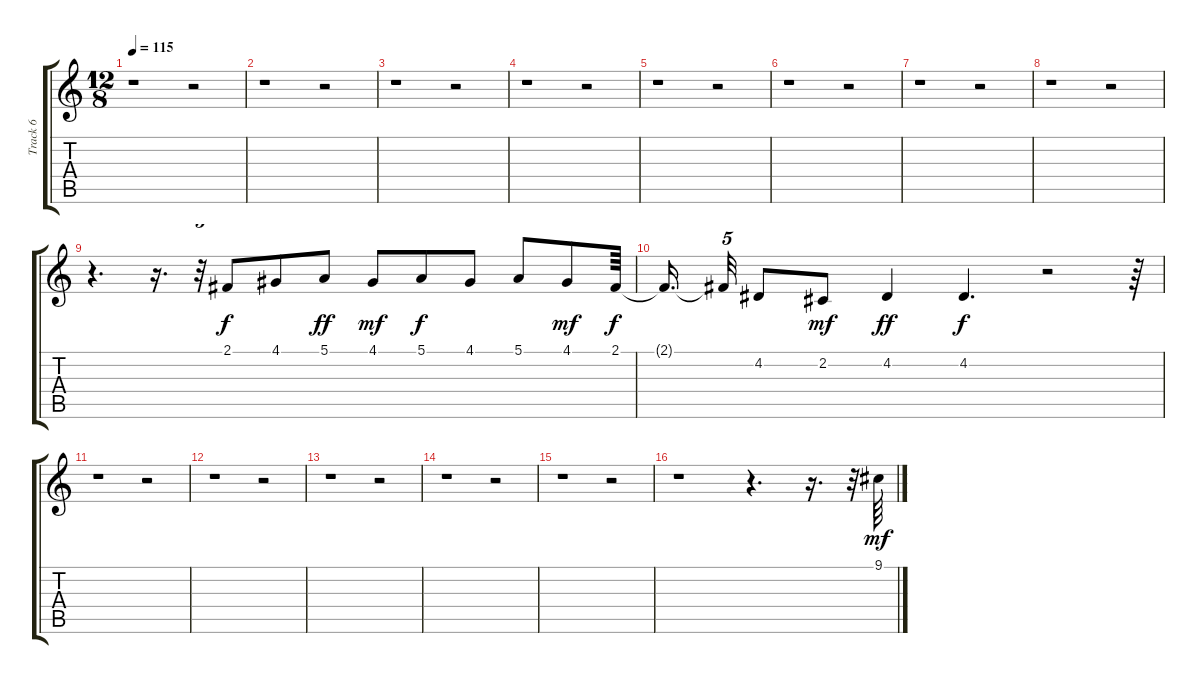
\track ("Track 6" "Track 6") {instrument trumpet}
\staff {score tabs}
\tuning (E4 B3 G3 D3 A2 E2) {hide}
\ts (12 8)
\tempo 115
\clef g2
\ks c
r.1{dy mp} r.2 |
r.1 r.2 |
r.1 r.2 |
r.1 r.2 |
r.1 r.2 |
r.1 r.2 |
r.1 r.2 |
r.1 r.2 |
r.4{d} r.16{d} r.32{tu (5 4)} 2.1.8{dy f instrument mutedtrumpet} 4.1.8 5.1.8{dy ff} 4.1.8{dy mf} 5.1.8{dy f} 4.1.8 5.1.8 4.1.8{dy mf} 2.1.64{dy f} |
2.1{t}.16{d} 2.1{t}.32{tu (5 4)} 4.2.8 2.2.8{dy mf} 4.2.4{dy ff} 4.2.4{d dy f} r.2 r.64 |
r.1 r.2 |
r.1 r.2 |
r.1 r.2 |
r.1 r.2 |
r.1 r.2 |
r.1 r.4{d} r.16{d} r.32{tu (5 4)} 9.1.64{dy mf instrument trumpet}
